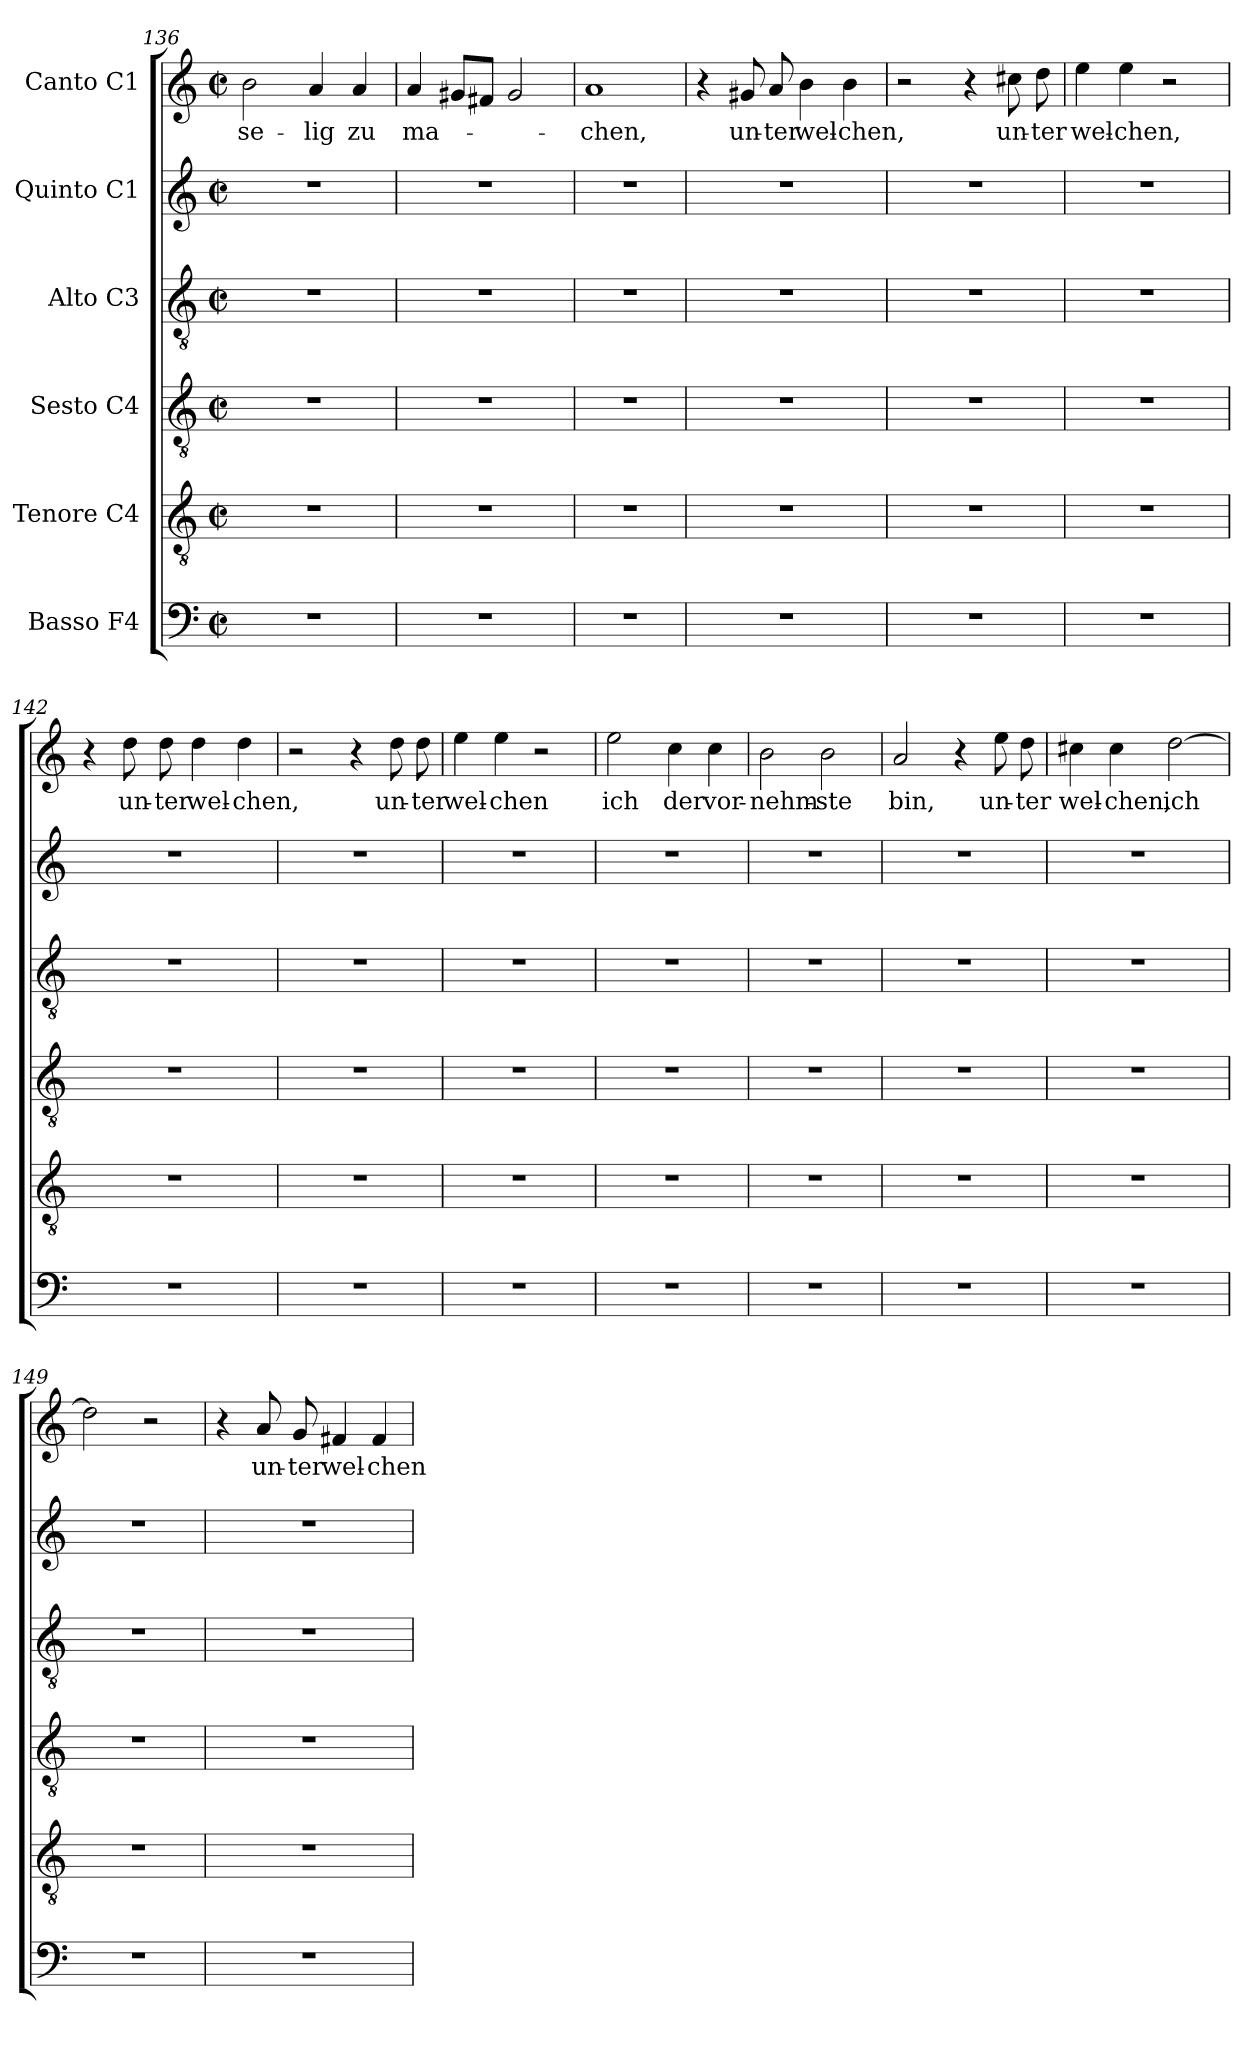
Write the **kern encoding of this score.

**kern	**kern	**kern	**kern	**kern	**kern	**text
*part6	*part5	*part4	*part3	*part2	*part1	*part1
*staff6	*staff5	*staff4	*staff3	*staff2	*staff1	*staff1
*I"Basso  F4	*I"Tenore  C4	*I"Sesto  C4	*I"Alto  C3	*I"Quinto  C1	*I"Canto C1	*
*clefF4	*clefGv2	*clefGv2	*clefGv2	*clefG2	*clefG2	*
*M2/2	*M2/2	*M2/2	*M2/2	*M2/2	*M2/2	*
*met(c|)	*met(c|)	*met(c|)	*met(c|)	*met(c|)	*met(c|)	*
=136	=136	=136	=136	=136	=136	=136
!	!	!	!	!	!	!LO:LY:b:cj
1r	1r	1r	1r	1r	2b\	se-
!	!	!	!	!	!	!LO:LY:b:cj
.	.	.	.	.	4a/	-lig
!	!	!	!	!	!	!LO:LY:b:cj
.	.	.	.	.	4a/	zu
!!LO:LB:g=z
=137	=137	=137	=137	=137	=137	=137
!	!	!	!	!	!	!LO:LY:b:cj
1r	1r	1r	1r	1r	4a/	ma-
.	.	.	.	.	8g#X/L	.
.	.	.	.	.	8f#X/J	.
.	.	.	.	.	2g#/	.
=138	=138	=138	=138	=138	=138	=138
!	!	!	!	!	!	!LO:LY:b:cj
1r	1r	1r	1r	1r	1a	-chen,
=139	=139	=139	=139	=139	=139	=139
1r	1r	1r	1r	1r	4r	.
!	!	!	!	!	!	!LO:LY:b
.	.	.	.	.	8g#X/	un-
!	!	!	!	!	!	!LO:LY:b:rj
.	.	.	.	.	8a/	-ter
!	!	!	!	!	!	!LO:LY:b
.	.	.	.	.	4b\	wel-
!	!	!	!	!	!	!LO:LY:b:cj
.	.	.	.	.	4b\	-chen,
=140	=140	=140	=140	=140	=140	=140
1r	1r	1r	1r	1r	2r	.
.	.	.	.	.	4r	.
!	!	!	!	!	!	!LO:LY:b
.	.	.	.	.	8cc#X\	un-
!	!	!	!	!	!	!LO:LY:b:rj
.	.	.	.	.	8dd\	-ter
=141	=141	=141	=141	=141	=141	=141
!	!	!	!	!	!	!LO:LY:b
1r	1r	1r	1r	1r	4ee\	wel-
!	!	!	!	!	!	!LO:LY:b:cj
.	.	.	.	.	4ee\	-chen,
.	.	.	.	.	2r	.
=142	=142	=142	=142	=142	=142	=142
1r	1r	1r	1r	1r	4r	.
!	!	!	!	!	!	!LO:LY:b
.	.	.	.	.	8dd\	un-
!	!	!	!	!	!	!LO:LY:b:rj
.	.	.	.	.	8dd\	-ter
!	!	!	!	!	!	!LO:LY:b
.	.	.	.	.	4dd\	wel-
!	!	!	!	!	!	!LO:LY:b:cj
.	.	.	.	.	4dd\	-chen,
=143	=143	=143	=143	=143	=143	=143
1r	1r	1r	1r	1r	2r	.
.	.	.	.	.	4r	.
!	!	!	!	!	!	!LO:LY:b
.	.	.	.	.	8dd\	un-
!	!	!	!	!	!	!LO:LY:b:rj
.	.	.	.	.	8dd\	-ter
!!LO:LB:g=z
=144	=144	=144	=144	=144	=144	=144
!	!	!	!	!	!	!LO:LY:b
1r	1r	1r	1r	1r	4ee\	wel-
!	!	!	!	!	!	!LO:LY:b:cj
.	.	.	.	.	4ee\	-chen
.	.	.	.	.	2r	.
=145	=145	=145	=145	=145	=145	=145
!	!	!	!	!	!	!LO:LY:b:cj
1r	1r	1r	1r	1r	2ee\	ich
!	!	!	!	!	!	!LO:LY:b:cj
.	.	.	.	.	4cc\	der
!	!	!	!	!	!	!LO:LY:b:cj
.	.	.	.	.	4cc\	vor-
=146	=146	=146	=146	=146	=146	=146
!	!	!	!	!	!	!LO:LY:b:cj
1r	1r	1r	1r	1r	2b\	-nehm-
!	!	!	!	!	!	!LO:LY:b:cj
.	.	.	.	.	2b\	-ste
=147	=147	=147	=147	=147	=147	=147
!	!	!	!	!	!	!LO:LY:b:cj
1r	1r	1r	1r	1r	2a/	bin,
.	.	.	.	.	4r	.
!	!	!	!	!	!	!LO:LY:b
.	.	.	.	.	8ee\	un-
!	!	!	!	!	!	!LO:LY:b:rj
.	.	.	.	.	8dd\	-ter
=148	=148	=148	=148	=148	=148	=148
!	!	!	!	!	!	!LO:LY:b
1r	1r	1r	1r	1r	4cc#X\	wel-
!	!	!	!	!	!	!LO:LY:b:cj
.	.	.	.	.	4cc#\	-chen,
!	!	!	!	!	!	!LO:LY:b:cj
.	.	.	.	.	[>2dd\	ich
=149	=149	=149	=149	=149	=149	=149
1r	1r	1r	1r	1r	2dd\]	.
.	.	.	.	.	2r	.
=150	=150	=150	=150	=150	=150	=150
1r	1r	1r	1r	1r	4r	.
!	!	!	!	!	!	!LO:LY:b:cj
.	.	.	.	.	8a/	un-
!	!	!	!	!	!	!LO:LY:b:cj
.	.	.	.	.	8g/	-ter
!	!	!	!	!	!	!LO:LY:b
.	.	.	.	.	4f#X/	wel-
!	!	!	!	!	!	!LO:LY:b:cj
.	.	.	.	.	4f#/	-chen
=	=	=	=	=	=	=
*-	*-	*-	*-	*-	*-	*-
